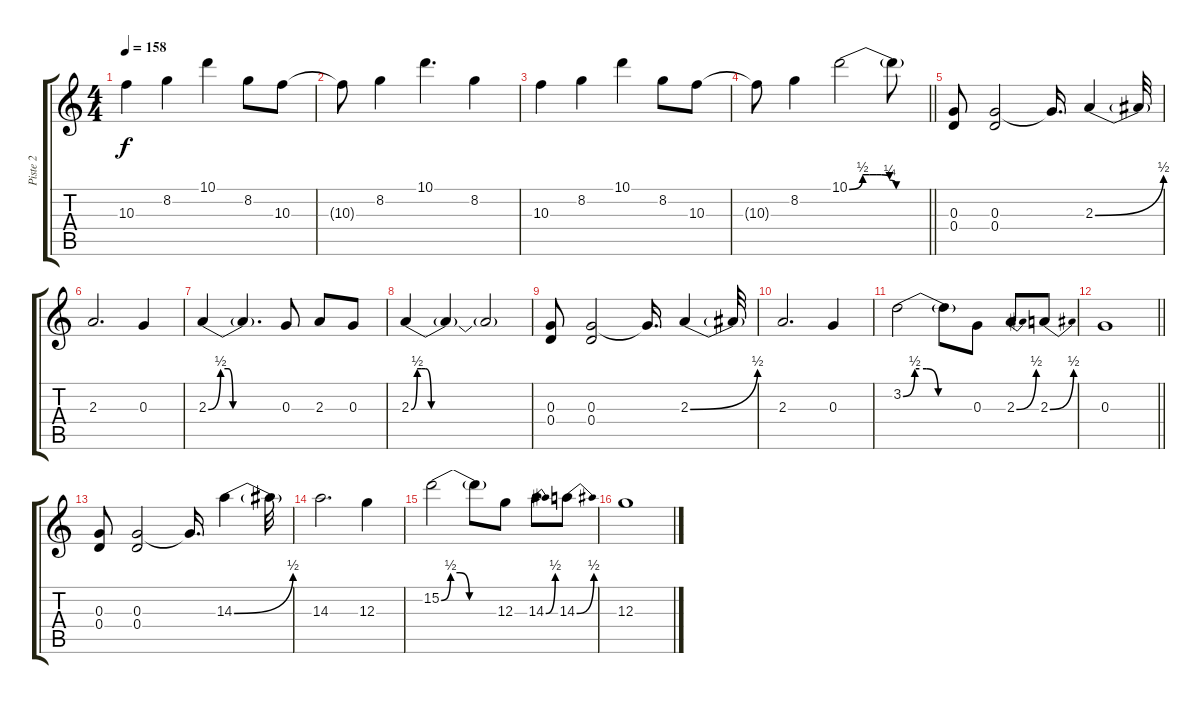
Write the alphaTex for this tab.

\track ("Piste 2" "Piste 2") {instrument overdrivenguitar}
\staff {score tabs}
\tuning (E4 B3 G3 D3 A2 E2) {hide}
\ts (4 4)
\tempo 158
\clef g2
\ks c
10.3.4{dy f} 8.2.4 10.1.4 8.2.8 10.3.8 |
10.3{t}.8 8.2.4 10.1.4{d} 8.2.4 |
10.3.4 8.2.4 10.1.4 8.2.8 10.3.8 |
\barLineRight lightlight
10.3{t}.8 8.2.4 10.1{be (custom 0 0 10 2 15 2 20 2 24 2 30 1 35 0 60 0)}.2 10.1{t}.8 |
(0.3 0.4).8 (0.3 0.4).2 0.3{t}.16{d} 2.3{be (bend 0 0 60 2)}.4 2.3{t}.32 |
2.3.2{d} 0.3.4 |
2.3{be (custom 0 0 10 2 16 2 20 0 30 0 60 0)}.4 2.3{t}.4{d} 0.3.8 2.3.8 0.3.8 |
2.3{be (custom 0 0 3 2 5 2 7 2 10 0 14 0 30 0 60 0)}.4 2.3{t}.4 2.3{t}.2 |
(0.3 0.4).8 (0.3 0.4).2 0.3{t}.16{d} 2.3{be (bend 0 0 60 2)}.4 2.3{t}.32 |
2.3.2{d} 0.3.4 |
3.2{be (custom 0 0 10 2 20 2 30 0 60 0)}.2 3.2{t}.8 0.3.8 2.3{be (bend 0 0 60 2)}.8 2.3{be (bend 0 0 60 2)}.8 |
\barLineRight lightlight
0.3.1 |
(0.3 0.4).8 (0.3 0.4).2 0.3{t}.16{d} 14.3{be (bend 0 0 60 2)}.4 14.3{t}.32 |
14.3.2{d} 12.3.4 |
15.2{be (custom 0 0 10 2 20 2 30 0 60 0)}.2 15.2{t}.8 12.3.8 14.3{be (bend 0 0 60 2)}.8 14.3{be (bend 0 0 60 2)}.8 |
12.3.1
